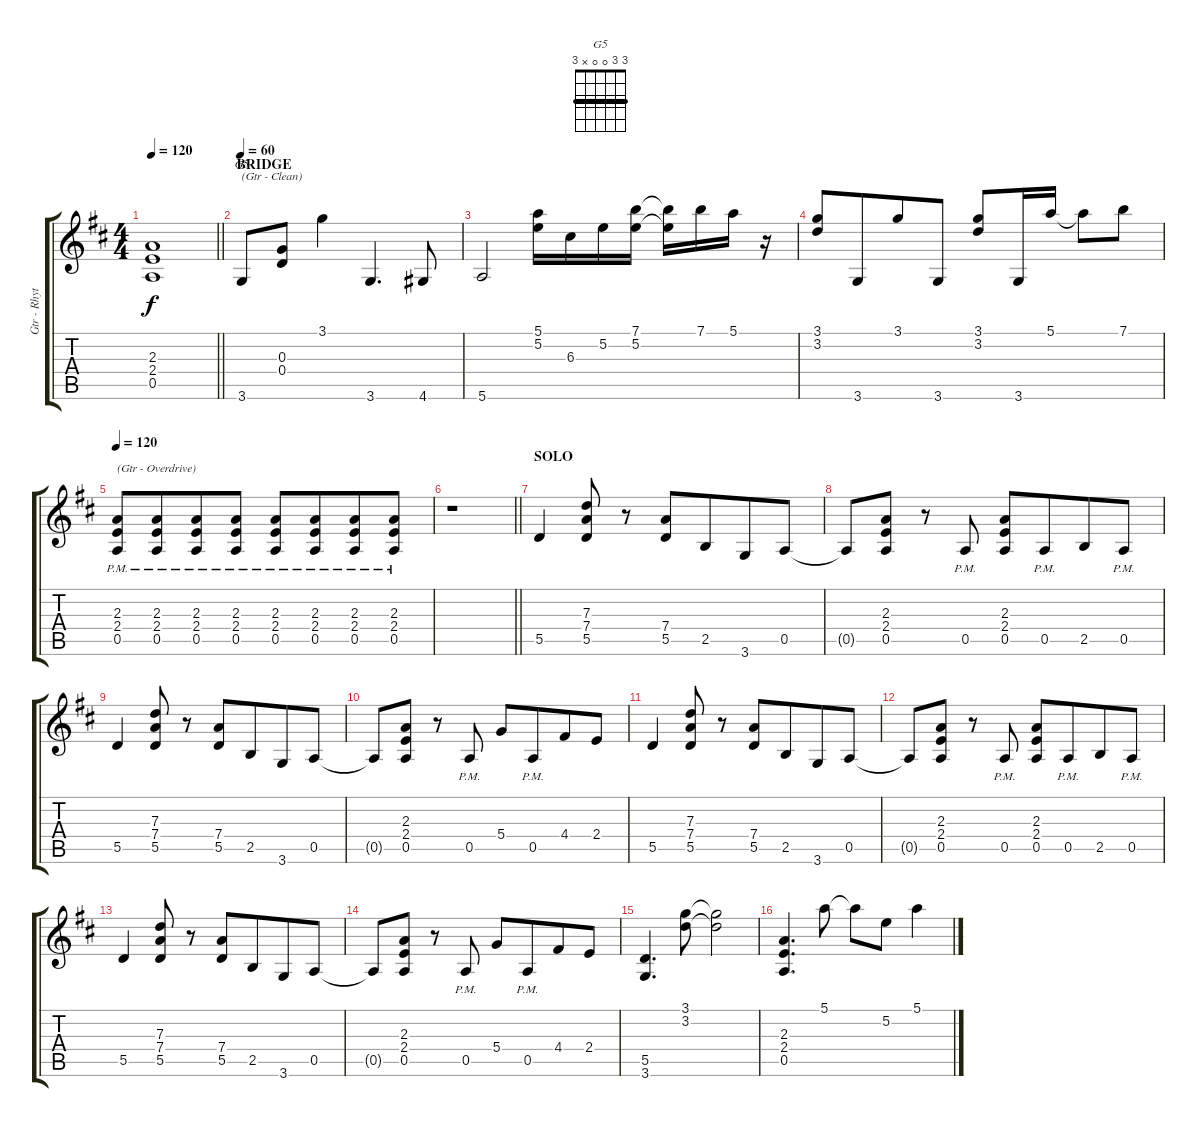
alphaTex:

\track ("Gtr - Rhythm 2" "Gtr - Rhyt") {instrument overdrivenguitar}
\staff {score tabs}
\tuning (E4 B3 G3 D3 A2 E2) {hide}
\chord ("G5" 3 3 0 0 x 3) {barre 3}
\ts (4 4)
\tempo 120
\clef g2
\barLineRight lightlight
\ks d
(2.3{t} 2.4{t} 0.5{t}).1{dy f} |
\section ("" "BRIDGE")
\tempo 60
3.6.8{ch "G5" txt "(Gtr - Clean)" instrument electricguitarclean} (0.3 0.4).8 3.1.4 3.6.4{d} 4.6.8 |
5.6.2 (5.1 5.2).16 6.3.16{beam merge} 5.2.16 (7.1 5.2).16 (7.1{t} 5.2{t}).16 7.1.16{beam merge} 5.1.16 r.16 |
(3.1 3.2).8 3.6.8{beam merge} 3.1.8 3.6.8 (3.1 3.2).8 3.6.16 5.1.16 5.1{t}.8 7.1.8 |
\tempo 120
(2.3{pm} 2.4{pm} 0.5{pm}).8{txt "(Gtr - Overdrive)" instrument overdrivenguitar} (2.3{pm} 2.4{pm} 0.5{pm}).8{beam merge} (2.3{pm} 2.4{pm} 0.5{pm}).8 (2.3{pm} 2.4{pm} 0.5{pm}).8 (2.3{pm} 2.4{pm} 0.5{pm}).8 (2.3{pm} 2.4{pm} 0.5{pm}).8{beam merge} (2.3{pm} 2.4{pm} 0.5{pm}).8 (2.3{pm} 2.4{pm} 0.5{pm}).8 |
\barLineRight lightlight
r.1 |
\section ("" "SOLO")
5.5.4 (7.3 7.4 5.5).8 r.8 (7.4 5.5).8 2.5.8{beam merge} 3.6.8 0.5.8 |
0.5{t}.8 (2.3 2.4 0.5).8 r.8 0.5{pm}.8 (2.3 2.4 0.5).8 0.5{pm}.8{beam merge} 2.5.8 0.5{pm}.8 |
5.5.4 (7.3 7.4 5.5).8 r.8 (7.4 5.5).8 2.5.8{beam merge} 3.6.8 0.5.8 |
0.5{t}.8 (2.3 2.4 0.5).8 r.8 0.5{pm}.8 5.4.8 0.5{pm}.8{beam merge} 4.4.8 2.4.8 |
5.5.4 (7.3 7.4 5.5).8 r.8 (7.4 5.5).8 2.5.8{beam merge} 3.6.8 0.5.8 |
0.5{t}.8 (2.3 2.4 0.5).8 r.8 0.5{pm}.8 (2.3 2.4 0.5).8 0.5{pm}.8{beam merge} 2.5.8 0.5{pm}.8 |
5.5.4 (7.3 7.4 5.5).8 r.8 (7.4 5.5).8 2.5.8{beam merge} 3.6.8 0.5.8 |
0.5{t}.8 (2.3 2.4 0.5).8 r.8 0.5{pm}.8 5.4.8 0.5{pm}.8{beam merge} 4.4.8 2.4.8 |
(5.5 3.6).4{d} (3.1 3.2).8 (3.1{t} 3.2{t}).2 |
(2.3 2.4 0.5).4{d} 5.1.8 5.1{t}.8 5.2.8 5.1.4
